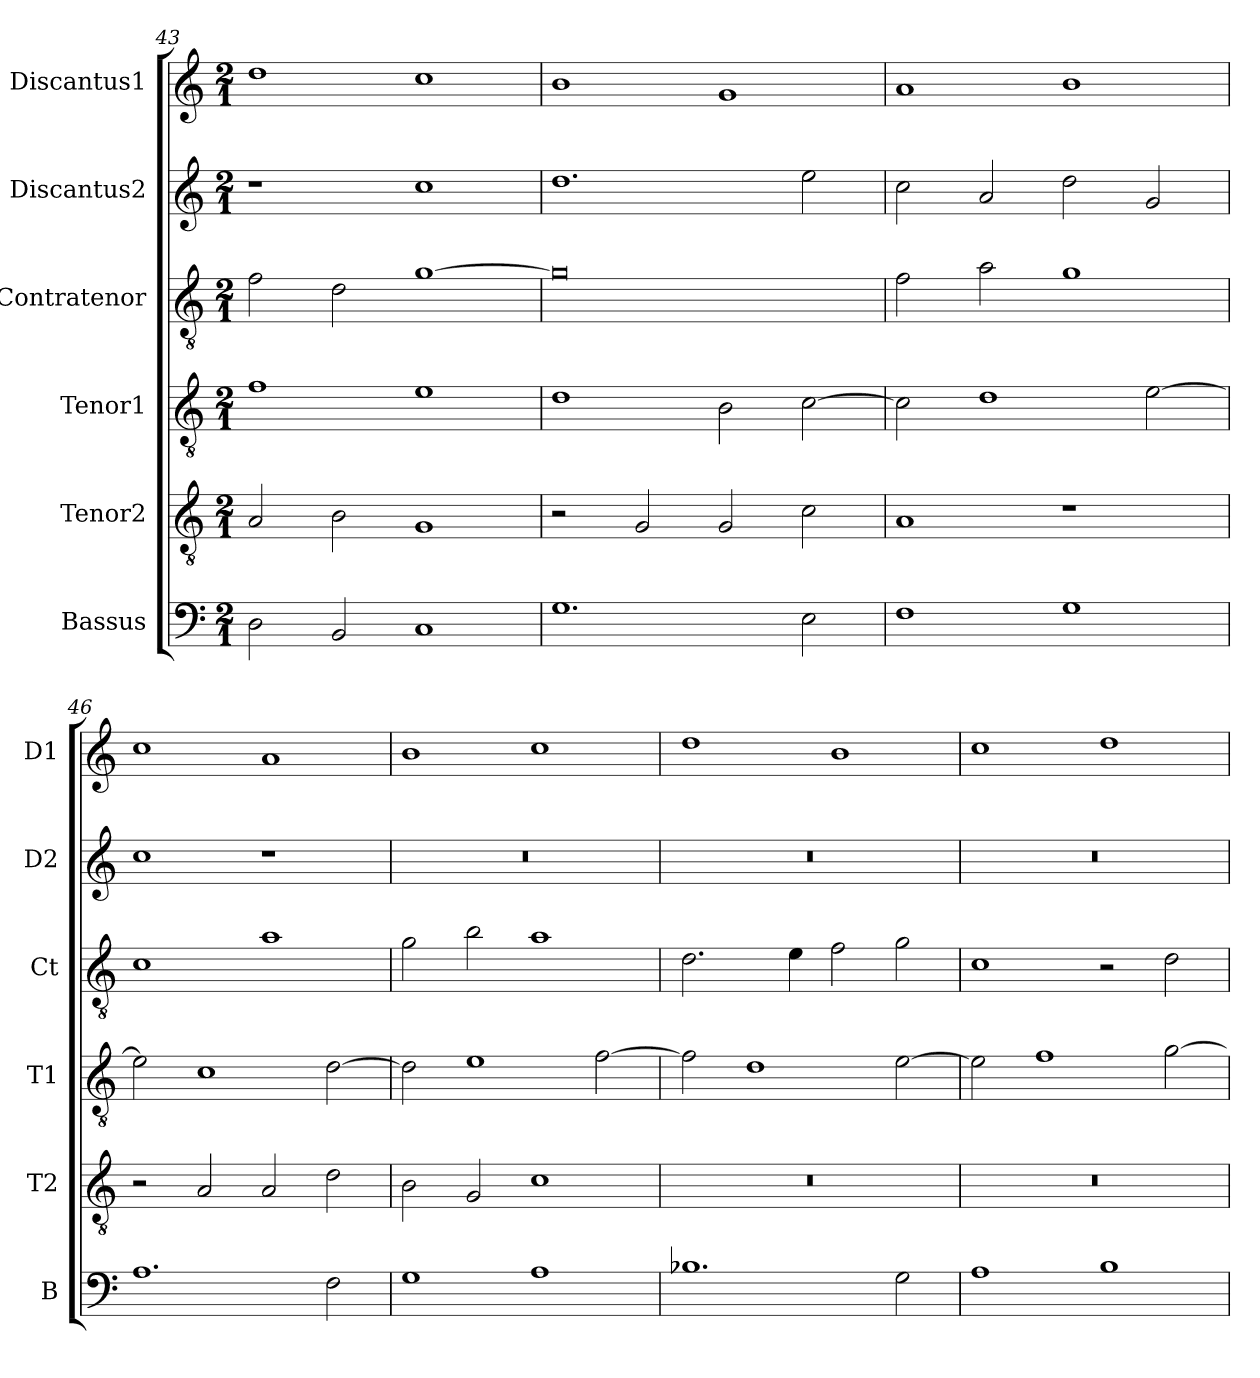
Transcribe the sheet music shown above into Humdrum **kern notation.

**kern	**kern	**kern	**kern	**kern	**kern
*part6	*part5	*part4	*part3	*part2	*part1
*staff6	*staff5	*staff4	*staff3	*staff2	*staff1
*I"Bassus	*I"Tenor2	*I"Tenor1	*I"Contratenor	*I"Discantus2	*I"Discantus1
*I'B	*I'T2	*I'T1	*I'Ct	*I'D2	*I'D1
*clefF4	*clefGv2	*clefGv2	*clefGv2	*clefG2	*clefG2
*k[]	*k[]	*k[]	*k[]	*k[]	*k[]
*M2/1	*M2/1	*M2/1	*M2/1	*M2/1	*M2/1
=43	=43	=43	=43	=43	=43
2D\	2A/	1f	2f\	1r	1dd
2BB/	2B\	.	2d\	.	.
1C	1G	1e	[1g	1cc	1cc
=44	=44	=44	=44	=44	=44
1.G	2r	1d	0g]	1.dd	1b
.	2G/	.	.	.	.
.	2G/	2B\	.	.	1g
2E\	2c\	[2c\	.	2ee\	.
=45	=45	=45	=45	=45	=45
1F	1A	2c\]	2f\	2cc\	1a
.	.	1d	2a\	2a/	.
1G	1r	.	1g	2dd\	1b
.	.	[2e\	.	2g/	.
=46	=46	=46	=46	=46	=46
1.A	2r	2e\]	1c	1cc	1cc
.	2A/	1c	.	.	.
.	2A/	.	1a	1r	1a
2F\	2d\	[2d\	.	.	.
=47	=47	=47	=47	=47	=47
1G	2B\	2d\]	2g\	0r	1b
.	2G/	1e	2b\	.	.
1A	1c	.	1a	.	1cc
.	.	[2f\	.	.	.
=48	=48	=48	=48	=48	=48
1.B-X	0r	2f\]	2.d\	0r	1dd
.	.	1d	.	.	.
.	.	.	4e\	.	.
.	.	.	2f\	.	1b
2G\	.	[2e\	2g\	.	.
=49	=49	=49	=49	=49	=49
1A	0r	2e\]	1c	0r	1cc
.	.	1f	.	.	.
1B	.	.	2r	.	1dd
.	.	[2g\	2d\	.	.
=	=	=	=	=	=
*-	*-	*-	*-	*-	*-
